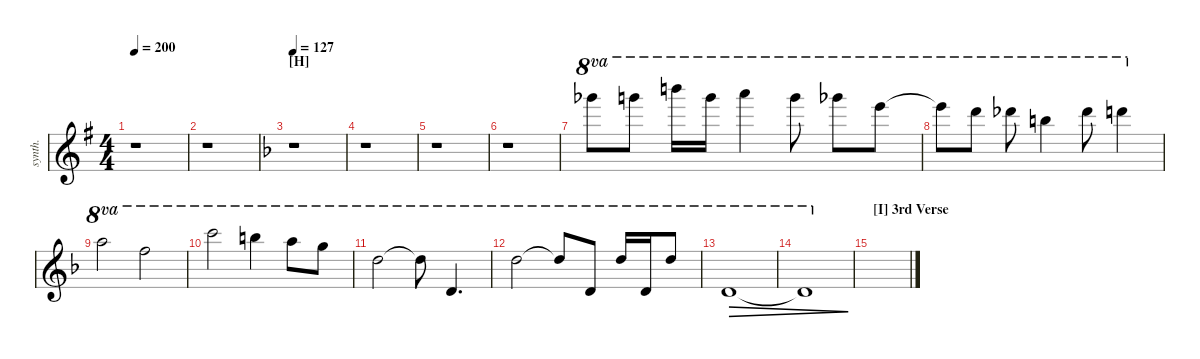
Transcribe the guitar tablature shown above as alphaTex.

\defaultSystemsLayout 4
\hideDynamics
\bracketExtendMode nobrackets
\track ("Key Synthesizer" "synth.") {instrument fx3crystal}
\staff {score}
\tuning (E4 B3 G3 D3 A2 E2)
\ts (4 4)
\tempo 200
\clef g2
\ks g
r.1{dy mf} |
r.1 |
\section ("H" "")
\tempo 127
\ks f
r.1 |
r.1 |
r.1 |
r.1 |
38.1{acc b}.8{ot 8va} 39.1{acc forcenatural}.8{ot 8va} 43.1{acc forcenatural}.16{ot 8va} 39.1{acc forcenatural}.16{ot 8va} 41.1{acc forcenatural}.4{ot 8va} 39.1{acc forcenatural}.8{ot 8va} 38.1{acc b}.8{ot 8va} 36.1{acc forcenatural}.8{ot 8va} |
36.1{t acc forcenatural}.8{ot 8va} 34.1{acc forcenatural}.8{ot 8va} 33.1{acc b}.8{ot 8va} 31.1{acc forcenatural}.4{ot 8va} 33.1{acc b}.8{ot 8va} 34.1{acc forcenatural}.4{ot 8va} |
29.1{acc forcenatural}.2{ot 8va} 25.1{acc forcenatural}.2{ot 8va} |
32.1{acc forcenatural}.2{ot 8va} 31.1{acc forcenatural}.4{ot 8va} 29.1{acc forcenatural}.8{ot 8va} 27.1{acc forcenatural}.8{ot 8va} |
22.1{acc forcenatural}.2{ot 8va} 22.1{t acc forcenatural}.8{ot 8va} 34.6{acc forcenatural}.4{d ot 8va} |
22.1{acc forcenatural}.2{ot 8va} 22.1{t acc forcenatural}.8{ot 8va} 10.1{acc forcenatural}.8{ot 8va} 22.1{acc forcenatural}.16{ot 8va} 10.1{acc forcenatural}.16{ot 8va} 22.1{acc forcenatural}.8{ot 8va} |
15.2{acc forcenatural}.1{ot 8va dec} |
15.2{t acc forcenatural}.1{ot 8va dec} |
\section ("I" "3rd Verse")
